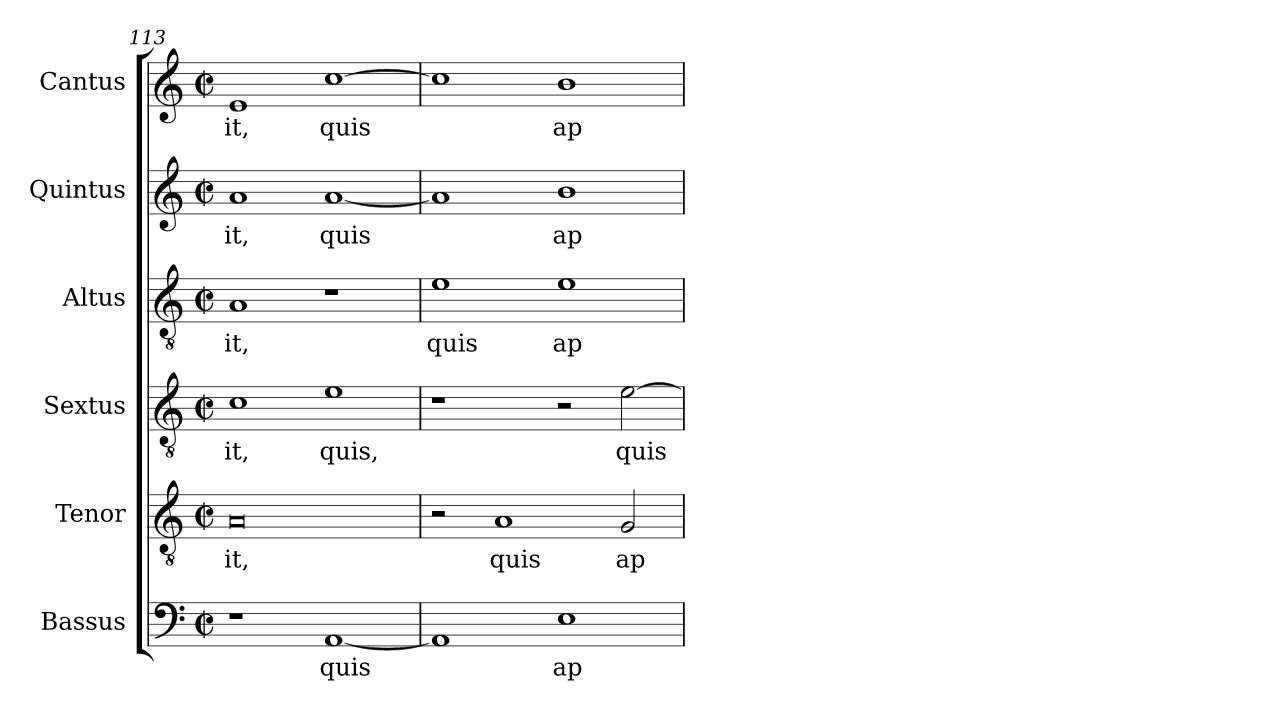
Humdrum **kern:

**kern	**text	**kern	**text	**kern	**text	**kern	**text	**kern	**text	**kern	**text
*part6	*part6	*part5	*part5	*part4	*part4	*part3	*part3	*part2	*part2	*part1	*part1
*staff6	*staff6	*staff5	*staff5	*staff4	*staff4	*staff3	*staff3	*staff2	*staff2	*staff1	*staff1
*I"Bassus	*	*I"Tenor	*	*I"Sextus	*	*I"Altus	*	*I"Quintus	*	*I"Cantus	*
*clefF4	*	*clefGv2	*	*clefGv2	*	*clefGv2	*	*clefG2	*	*clefG2	*
*M2/2	*	*M2/2	*	*M2/2	*	*M2/2	*	*M2/2	*	*M2/2	*
*met(c|)	*	*met(c|)	*	*met(c|)	*	*met(c|)	*	*met(c|)	*	*met(c|)	*
=113	=113	=113	=113	=113	=113	=113	=113	=113	=113	=113	=113
!	!	!	!LO:LY:b:cj	!	!LO:LY:b:cj	!	!LO:LY:b:cj	!	!LO:LY:b:cj	!	!LO:LY:b:cj
1r	.	0A	it,	1c	-it,	1A	it,	1a	it,	1e	it,
!	!LO:LY:b	!	!	!	!LO:LY:b:cj	!	!	!	!LO:LY:b	!	!LO:LY:b
[<1AA	quis	.	.	1e	quis,	1r	.	[<1a	quis	[>1cc	quis
=114	=114	=114	=114	=114	=114	=114	=114	=114	=114	=114	=114
!	!	!	!	!	!	!	!LO:LY:b:cj	!	!	!	!
1AA]	.	2r	.	1r	.	1e	quis	1a]	.	1cc]	.
!	!	!	!LO:LY:b:cj	!	!	!	!	!	!	!	!
.	.	1A	quis	.	.	.	.	.	.	.	.
!	!LO:LY:b:cj	!	!	!	!	!	!LO:LY:b:cj	!	!LO:LY:b:cj	!	!LO:LY:b:cj
1E	ap	.	.	2r	.	1e	ap	1b	ap	1b	ap
!	!	!	!LO:LY:b:cj	!	!LO:LY:b	!	!	!	!	!	!
.	.	2G/	ap	[>2e\	quis	.	.	.	.	.	.
=	=	=	=	=	=	=	=	=	=	=	=
*-	*-	*-	*-	*-	*-	*-	*-	*-	*-	*-	*-
